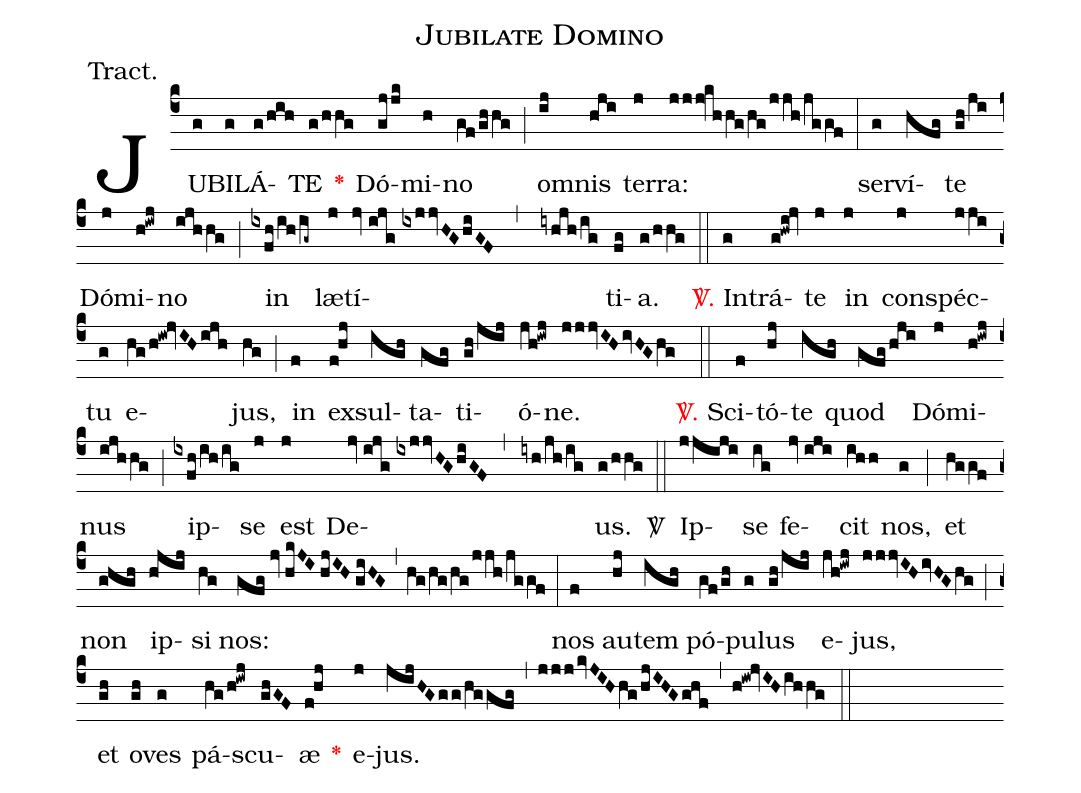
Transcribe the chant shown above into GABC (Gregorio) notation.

name:Jubilate Domino;
annotation:Tract.;
mode:VIII.;
office-part:Tract;
%%
(c4) JU(g)BI(g)LÁ(g/hih)TE(g/hhg) <v>\red{*}</v>() Dó(gjjk)mi(h)no(gf/ghhg) (;) o(ij)mnis(hji) ter(j)ra:(jjj!khhg/hg/jjh/jggf) (:) ser(g)ví(hfg)te(gh/ji) Dó(j)mi(h!iwj)no(ijhhg) (;) in(ixfh/ih/ig~) læ(j)tí(jv//ijg//ixjjvHGhiGF,iyhjh/ig)ti(fg)a.(g/hhg) (::) <v>\red{\Vbar.}</v> In(g)trá(g!hwi!jv)te(j) in(j) con(j)spéc(jji)tu(g) e(hg/h!iw!jvIHijh)jus,(hg) (;) in(f) ex(f!hj)sul(igh)ta(gfg)ti(gh/jij)ó(jh!iwj)ne.(jjjvIHivHGhg) (::) <v>\red{\Vbar.}</v> Sci(f)tó(hj)te(igh) quod(gfg/hji) Dó(j)mi(h!iwj)nus(ijhhg) (;) ip(ixfh/ih/ig)se(j) est(j) De(jv//ijg//ixjjvHGhiGF,iyh/jh/ig)us.(g/hhg) <sp>V/</sp>(::) Ip(jjiji)se(ig) fe(jv//iji)cit(ihh) nos,(g) (;) et(hggf) non(ghgh) ip(hjij)si(hg) nos:(gfg//jv//hkJI//hjIH//giHG,hg/hg/hg/jjh/jggf) (:) nos(f) au(hj)tem(igh) pó(gf/gh)pu(g)lus(gh/jij) e(jh!iwj)jus,(jjjvIHivHGhg) (;) et(gh) o(gh)ves(g) pá(hg/h!iwj)scu(ghGF)æ(f!hj) <v>\red{*}</v>() e(j)jus.(jijHGgg/hggfg) (,) (jjjkvJIHhg/hjIHGghf) (,) (h!iw!jvIHihhg) (::)
